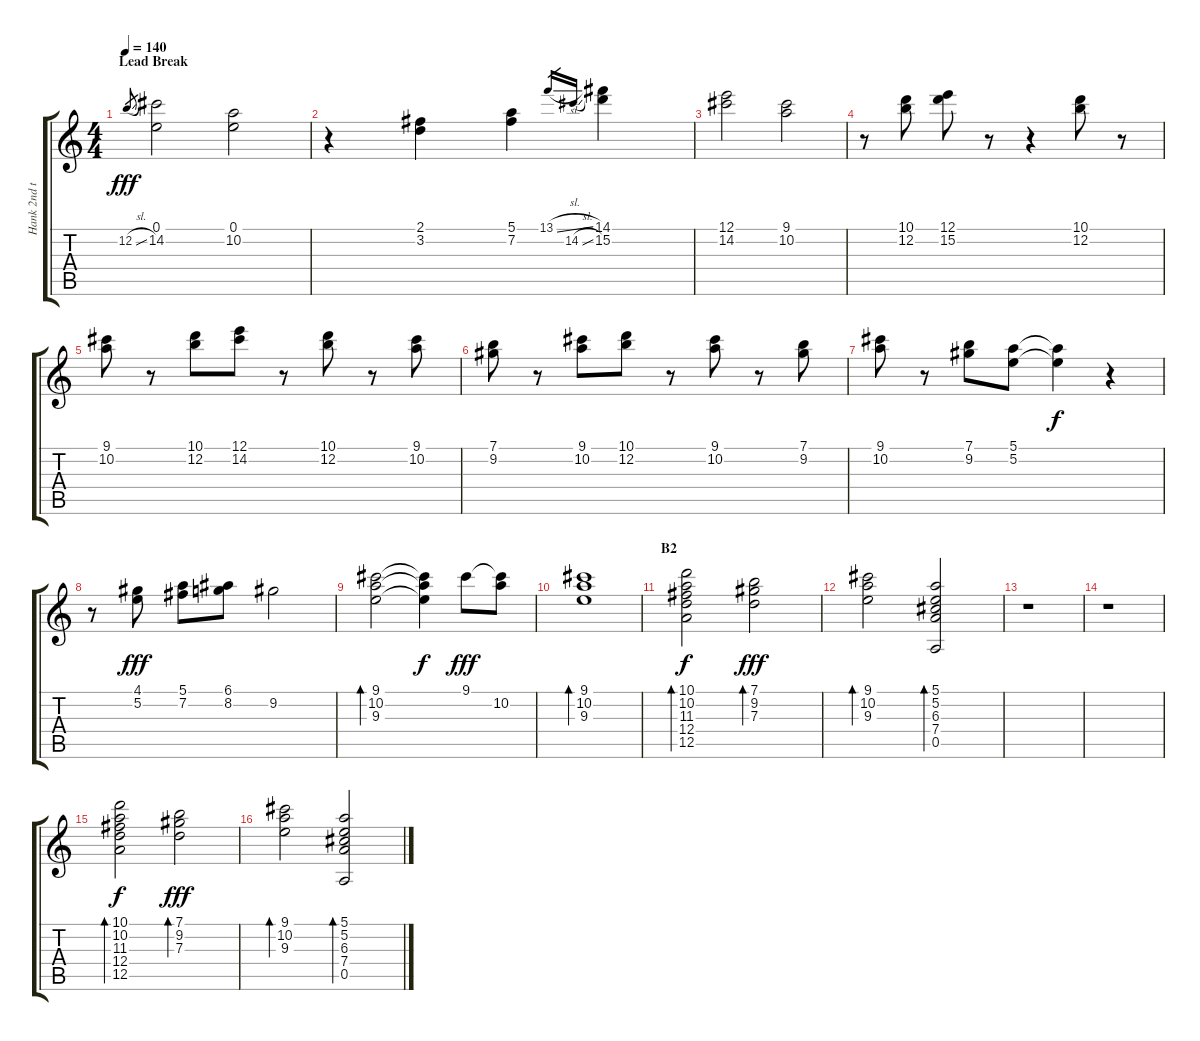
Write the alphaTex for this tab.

\track ("Hank 2nd track" "Hank 2nd t") {instrument electricguitarclean}
\staff {score tabs}
\tuning (E4 B3 G3 D3 A2 E2) {hide}
\ts (4 4)
\section ("" "Lead Break")
\tempo 140
\clef g2
\ks c
12.2{sl}.8{gr dy fff} (0.1 14.2).2 (0.1 10.2).2 |
r.4 (2.1 3.2).4 (5.1 7.2).4 13.1{sl}.16{gr} 14.2{sl}.16{gr} (14.1 15.2).4 |
(12.1 14.2).2 (9.1 10.2).2 |
r.8 (10.1 12.2).8 (12.1 15.2).8 r.8 r.4 (10.1 12.2).8 r.8 |
(9.1 10.2).8 r.8 (10.1 12.2).8 (12.1 14.2).8 r.8 (10.1 12.2).8 r.8 (9.1 10.2).8 |
(7.1 9.2).8 r.8 (9.1 10.2).8 (10.1 12.2).8 r.8 (9.1 10.2).8 r.8 (7.1 9.2).8 |
(9.1 10.2).8 r.8 (7.1 9.2).8 (5.1 5.2).8 (5.1{t} 5.2{t}).4{dy f} r.4 |
r.8 (4.1 5.2).8{dy fff} (5.1 7.2).8 (6.1 8.2).8 9.2.2 |
(9.1 10.2 9.3).2{bd 60} (9.1{t} 10.2{t} 9.3{t}).4{dy f} 9.1.8{dy fff} (9.1{t} 10.2).8 |
(9.1 10.2 9.3).1{bd 60} |
\section ("" "B2")
(10.1 10.2 11.3 12.4 12.5).2{bd 60 dy f} (7.1 9.2 7.3).2{bd 60 dy fff} |
(9.1 10.2 9.3).2{bd 60} (5.1 5.2 6.3 7.4 0.5).2{bd 60} |
r.1 |
r.1 |
(10.1 10.2 11.3 12.4 12.5).2{bd 60 dy f} (7.1 9.2 7.3).2{bd 60 dy fff} |
(9.1 10.2 9.3).2{bd 60} (5.1 5.2 6.3 7.4 0.5).2{bd 60}
